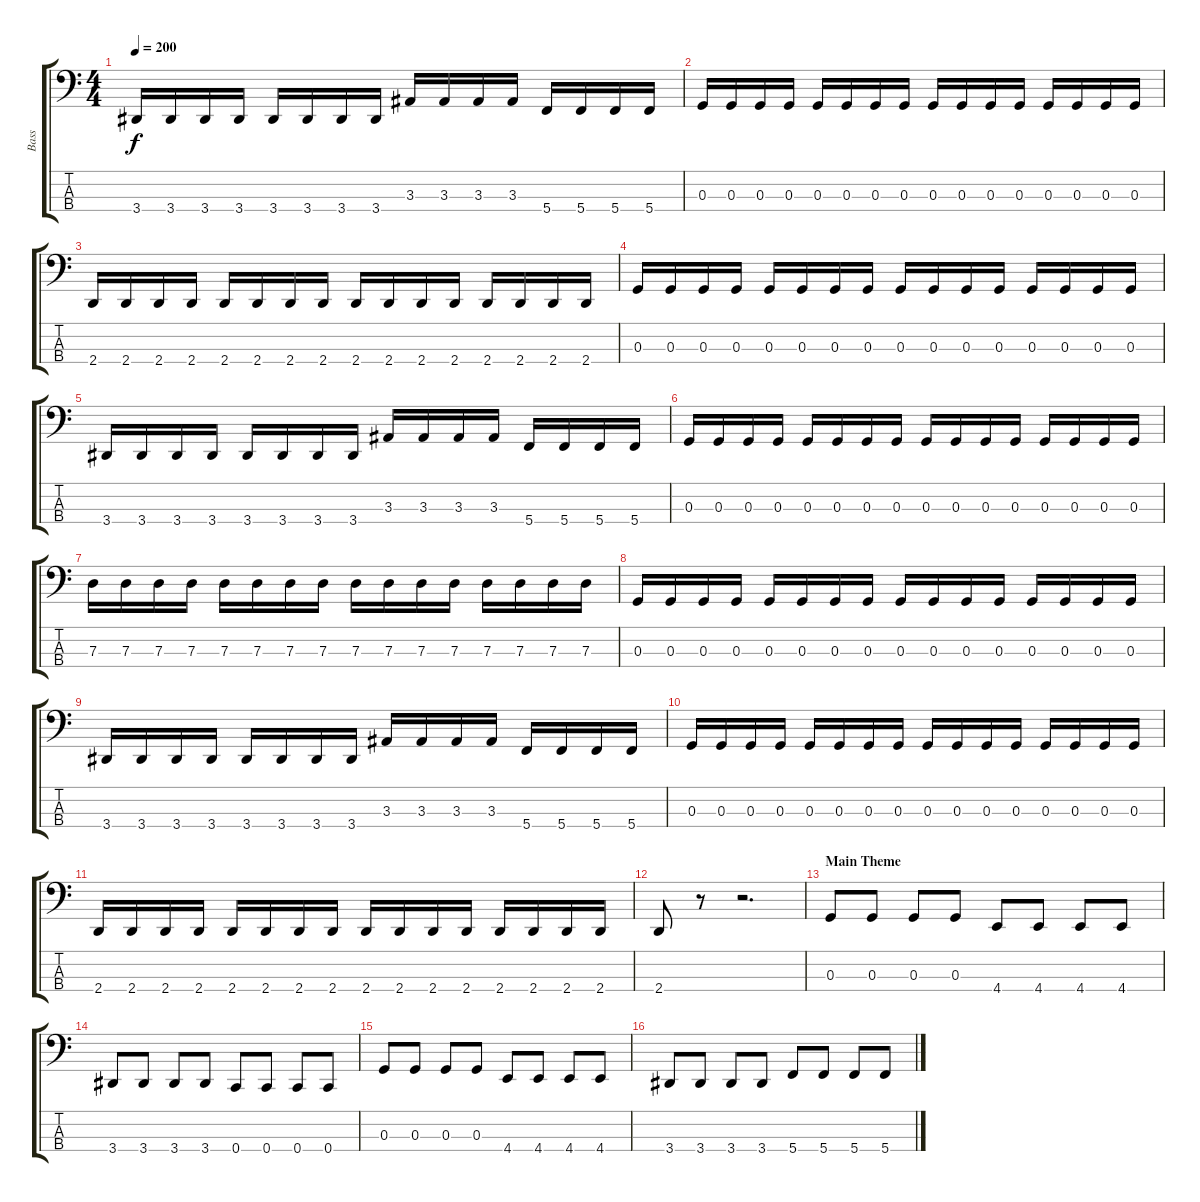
\track ("Bass" "Bass") {instrument electricbassfinger}
\staff {score tabs}
\tuning (F2 C2 G1 C1) {hide}
\ts (4 4)
\tempo 200
\clef f4
\ks c
3.4.16{dy f} 3.4.16 3.4.16 3.4.16 3.4.16 3.4.16 3.4.16 3.4.16 3.3.16 3.3.16 3.3.16 3.3.16 5.4.16 5.4.16 5.4.16 5.4.16 |
0.3.16 0.3.16 0.3.16 0.3.16 0.3.16 0.3.16 0.3.16 0.3.16 0.3.16 0.3.16 0.3.16 0.3.16 0.3.16 0.3.16 0.3.16 0.3.16 |
2.4.16 2.4.16 2.4.16 2.4.16 2.4.16 2.4.16 2.4.16 2.4.16 2.4.16 2.4.16 2.4.16 2.4.16 2.4.16 2.4.16 2.4.16 2.4.16 |
0.3.16 0.3.16 0.3.16 0.3.16 0.3.16 0.3.16 0.3.16 0.3.16 0.3.16 0.3.16 0.3.16 0.3.16 0.3.16 0.3.16 0.3.16 0.3.16 |
3.4.16 3.4.16 3.4.16 3.4.16 3.4.16 3.4.16 3.4.16 3.4.16 3.3.16 3.3.16 3.3.16 3.3.16 5.4.16 5.4.16 5.4.16 5.4.16 |
0.3.16 0.3.16 0.3.16 0.3.16 0.3.16 0.3.16 0.3.16 0.3.16 0.3.16 0.3.16 0.3.16 0.3.16 0.3.16 0.3.16 0.3.16 0.3.16 |
7.3.16 7.3.16 7.3.16 7.3.16 7.3.16 7.3.16 7.3.16 7.3.16 7.3.16 7.3.16 7.3.16 7.3.16 7.3.16 7.3.16 7.3.16 7.3.16 |
0.3.16 0.3.16 0.3.16 0.3.16 0.3.16 0.3.16 0.3.16 0.3.16 0.3.16 0.3.16 0.3.16 0.3.16 0.3.16 0.3.16 0.3.16 0.3.16 |
3.4.16 3.4.16 3.4.16 3.4.16 3.4.16 3.4.16 3.4.16 3.4.16 3.3.16 3.3.16 3.3.16 3.3.16 5.4.16 5.4.16 5.4.16 5.4.16 |
0.3.16 0.3.16 0.3.16 0.3.16 0.3.16 0.3.16 0.3.16 0.3.16 0.3.16 0.3.16 0.3.16 0.3.16 0.3.16 0.3.16 0.3.16 0.3.16 |
2.4.16 2.4.16 2.4.16 2.4.16 2.4.16 2.4.16 2.4.16 2.4.16 2.4.16 2.4.16 2.4.16 2.4.16 2.4.16 2.4.16 2.4.16 2.4.16 |
2.4.8 r.8 r.2{d} |
\section ("" "Main Theme")
0.3.8 0.3.8 0.3.8 0.3.8 4.4.8 4.4.8 4.4.8 4.4.8 |
3.4.8 3.4.8 3.4.8 3.4.8 0.4.8 0.4.8 0.4.8 0.4.8 |
0.3.8 0.3.8 0.3.8 0.3.8 4.4.8 4.4.8 4.4.8 4.4.8 |
3.4.8 3.4.8 3.4.8 3.4.8 5.4.8 5.4.8 5.4.8 5.4.8
